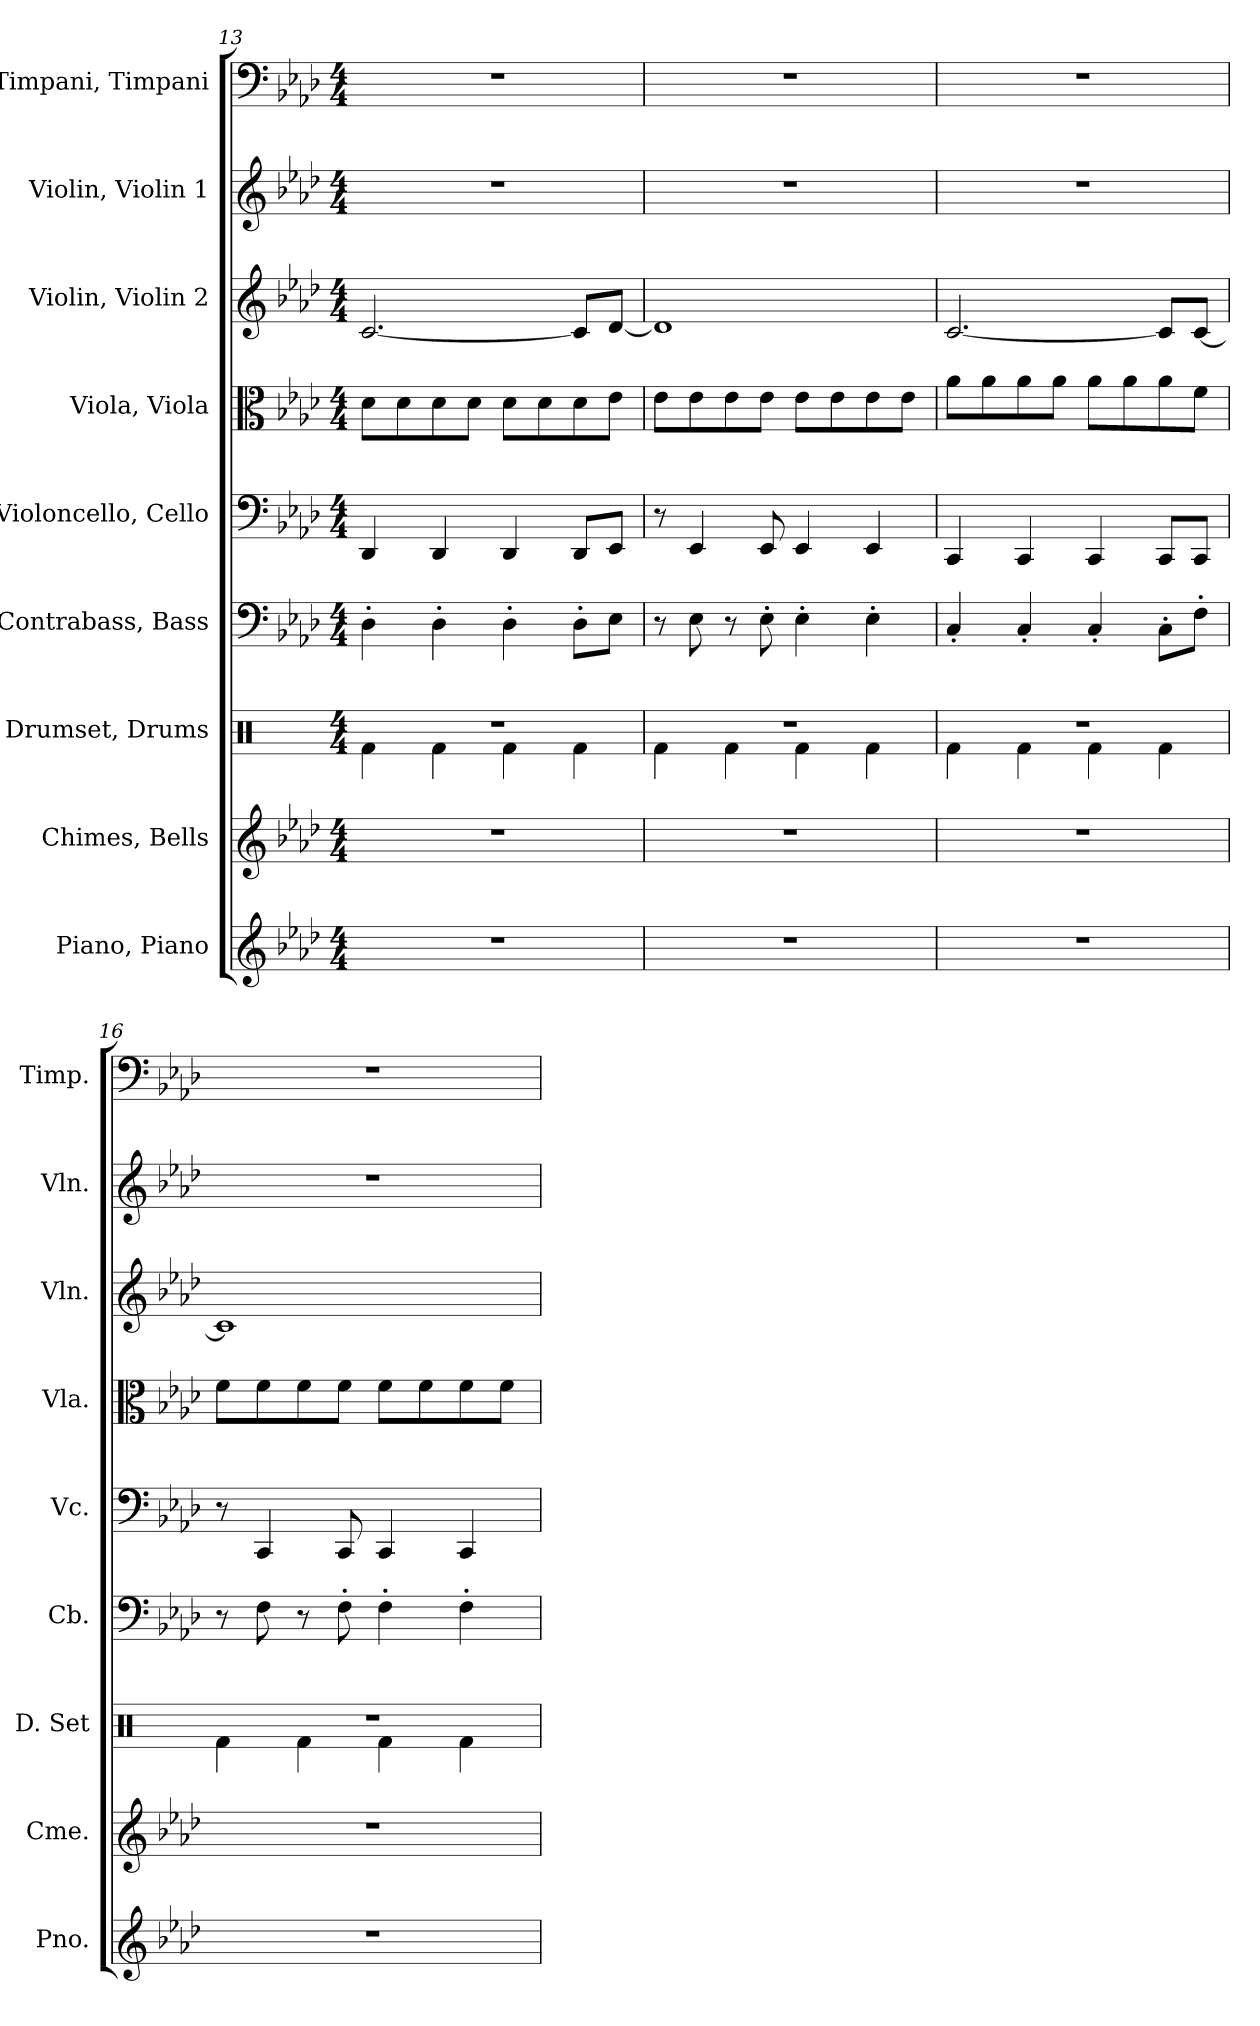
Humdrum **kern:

**kern	**kern	**kern	**kern	**kern	**kern	**kern	**kern	**kern
*part9	*part8	*part7	*part6	*part5	*part4	*part3	*part2	*part1
*staff9	*staff8	*staff7	*staff6	*staff5	*staff4	*staff3	*staff2	*staff1
*I"Piano, Piano	*I"Chimes, Bells	*I"Drumset, Drums	*I"Contrabass, Bass	*I"Violoncello, Cello	*I"Viola, Viola	*I"Violin, Violin 2	*I"Violin, Violin 1	*I"Timpani, Timpani
*I'Pno.	*I'Cme.	*I'D. Set	*I'Cb.	*I'Vc.	*I'Vla.	*I'Vln.	*I'Vln.	*I'Timp.
!!LO:PB:g=z
*clefG2	*clefG2	*clefX	*clefF4	*clefF4	*clefC3	*clefG2	*clefG2	*clefF4
*	*	*	*ITrd7c12	*	*	*	*	*
*k[b-e-a-d-]	*k[b-e-a-d-]	*k[]	*k[b-e-a-d-]	*k[b-e-a-d-]	*k[b-e-a-d-]	*k[b-e-a-d-]	*k[b-e-a-d-]	*k[b-e-a-d-]
*M4/4	*M4/4	*M4/4	*M4/4	*M4/4	*M4/4	*M4/4	*M4/4	*M4/4
=13	=13	=13	=13	=13	=13	=13	=13	=13
*	*	*^	*	*	*	*	*	*
1r	1r	1r	4Rf\	4DD-'\	4DD-/	8d-\L	[2.c/	1r	1r
.	.	.	.	.	.	8d-\	.	.	.
.	.	.	4Rf\	4DD-'\	4DD-/	8d-\	.	.	.
.	.	.	.	.	.	8d-\J	.	.	.
.	.	.	4Rf\	4DD-'\	4DD-/	8d-\L	.	.	.
.	.	.	.	.	.	8d-\	.	.	.
.	.	.	4Rf\	8DD-'\L	8DD-/L	8d-\	8c/L]	.	.
.	.	.	.	8EE-\J	8EE-/J	8e-\J	[8d-/J	.	.
=14	=14	=14	=14	=14	=14	=14	=14	=14	=14
1r	1r	1r	4Rf\	8r	8r	8e-\L	1d-]	1r	1r
.	.	.	.	8EE-\	4EE-/	8e-\	.	.	.
.	.	.	4Rf\	8r	.	8e-\	.	.	.
.	.	.	.	8EE-'\	8EE-/	8e-\J	.	.	.
.	.	.	4Rf\	4EE-'\	4EE-/	8e-\L	.	.	.
.	.	.	.	.	.	8e-\	.	.	.
.	.	.	4Rf\	4EE-'\	4EE-/	8e-\	.	.	.
.	.	.	.	.	.	8e-\J	.	.	.
=15	=15	=15	=15	=15	=15	=15	=15	=15	=15
1r	1r	1r	4Rf\	4CC'/	4CC/	8a-\L	[2.c/	1r	1r
.	.	.	.	.	.	8a-\	.	.	.
.	.	.	4Rf\	4CC'/	4CC/	8a-\	.	.	.
.	.	.	.	.	.	8a-\J	.	.	.
.	.	.	4Rf\	4CC'/	4CC/	8a-\L	.	.	.
.	.	.	.	.	.	8a-\	.	.	.
.	.	.	4Rf\	8CC'\L	8CC/L	8a-\	8c/L]	.	.
.	.	.	.	8FF'\J	8CC/J	8f\J	[8c/J	.	.
=16	=16	=16	=16	=16	=16	=16	=16	=16	=16
1r	1r	1r	4Rf\	8r	8r	8f\L	1c]	1r	1r
.	.	.	.	8FF\	4CC/	8f\	.	.	.
.	.	.	4Rf\	8r	.	8f\	.	.	.
.	.	.	.	8FF'\	8CC/	8f\J	.	.	.
.	.	.	4Rf\	4FF'\	4CC/	8f\L	.	.	.
.	.	.	.	.	.	8f\	.	.	.
.	.	.	4Rf\	4FF'\	4CC/	8f\	.	.	.
.	.	.	.	.	.	8f\J	.	.	.
*	*	*v	*v	*	*	*	*	*	*
=	=	=	=	=	=	=	=	=
*-	*-	*-	*-	*-	*-	*-	*-	*-
